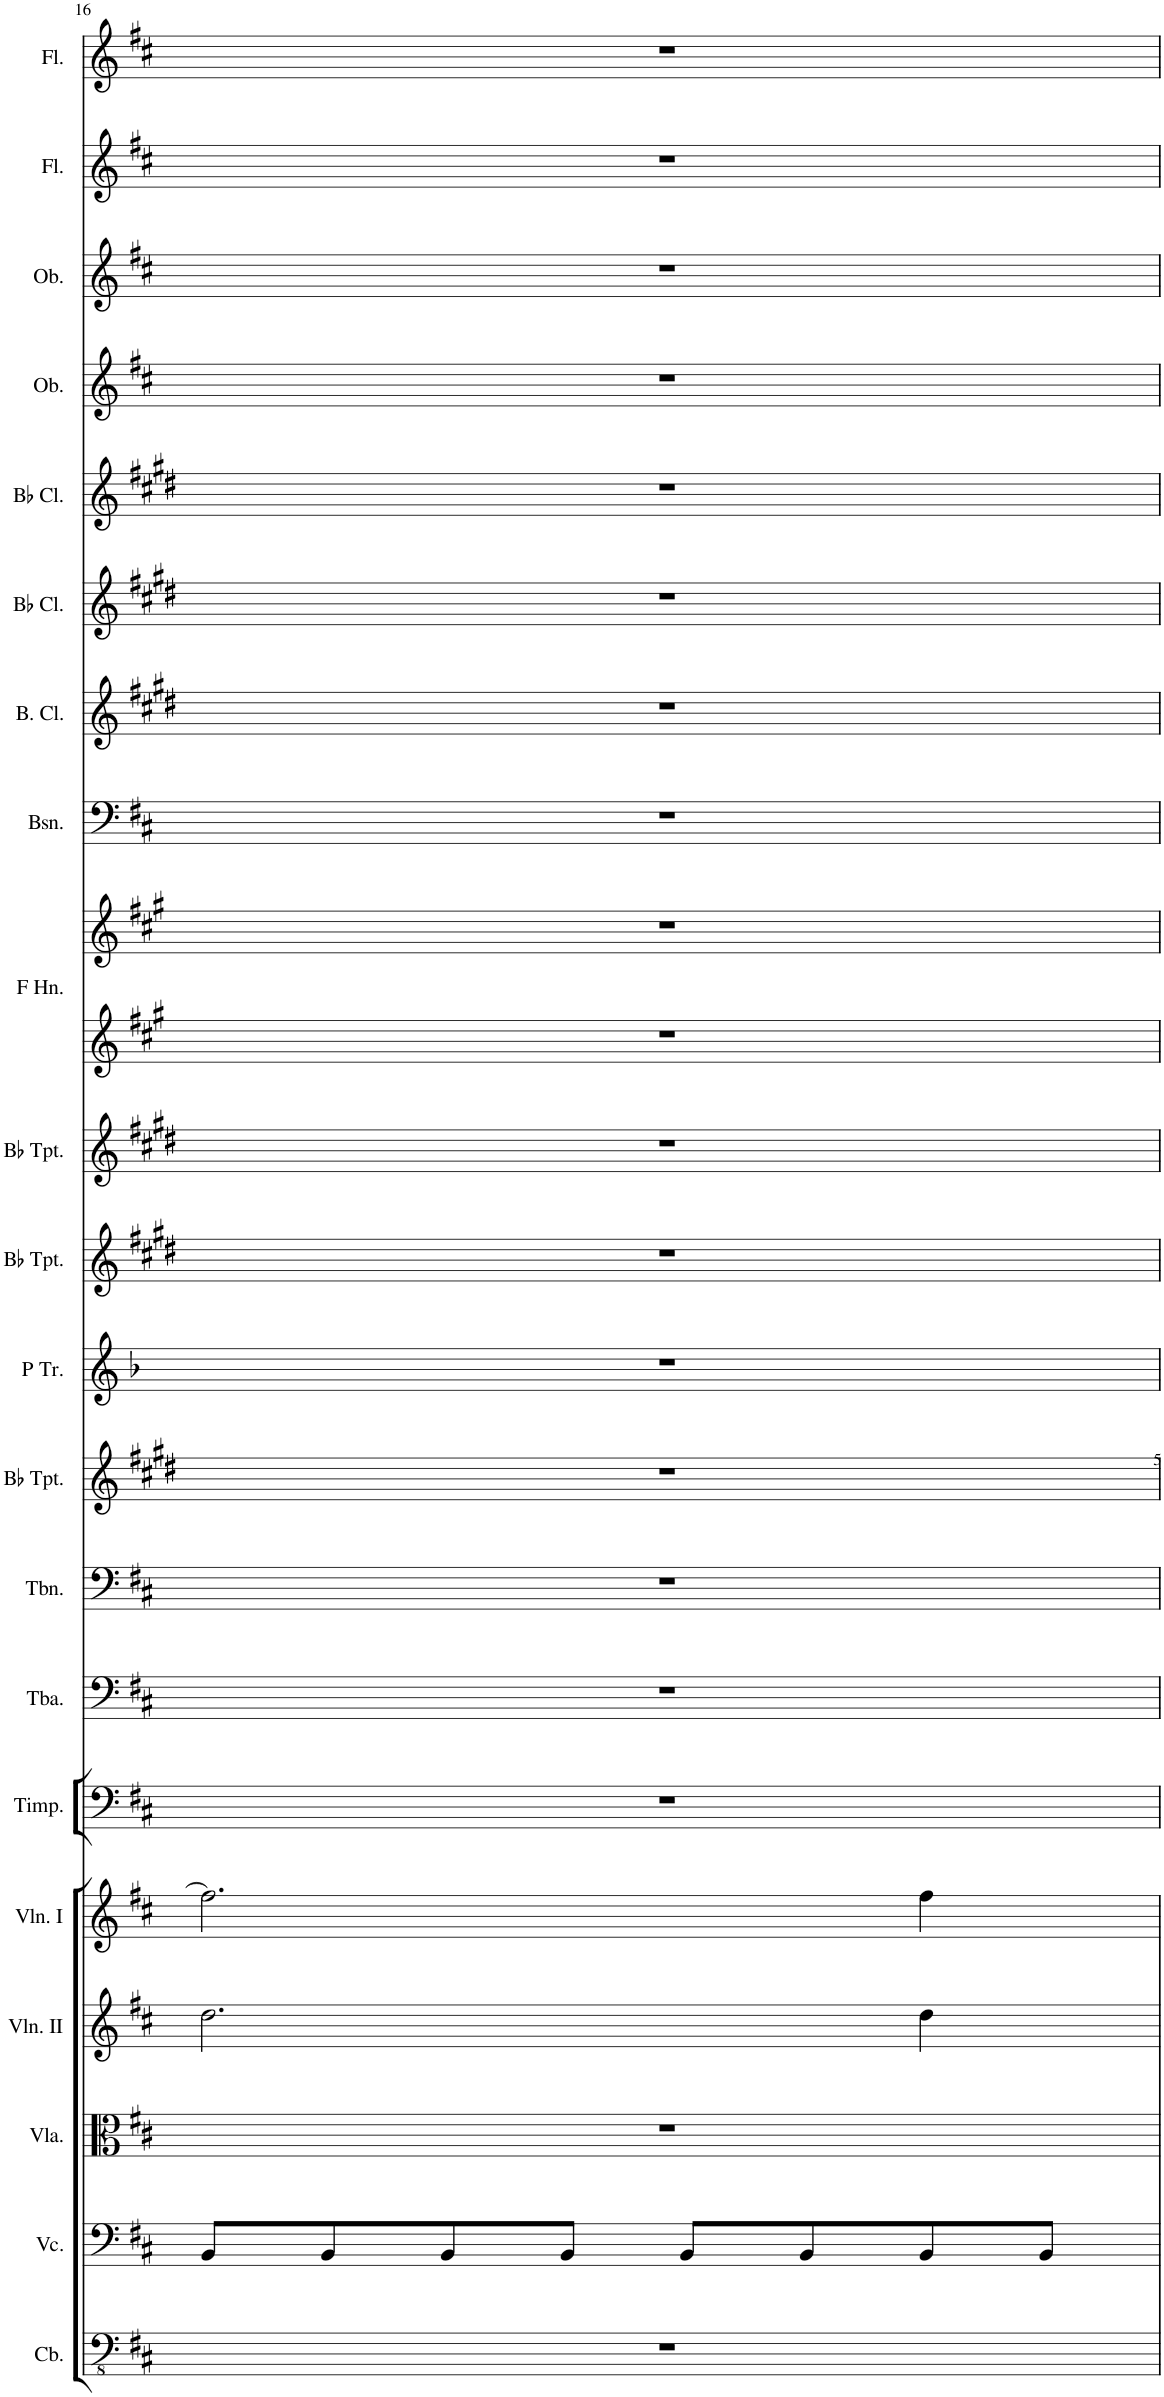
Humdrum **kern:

**kern	**kern	**kern	**kern	**kern	**kern	**kern	**kern	**kern	**kern	**kern	**kern	**kern	**kern	**kern	**kern	**kern	**kern	**kern	**kern	**kern	**kern
*part21	*part20	*part19	*part18	*part17	*part16	*part15	*part14	*part13	*part12	*part11	*part10	*part9	*part9	*part8	*part7	*part6	*part5	*part4	*part3	*part2	*part1
*staff22	*staff21	*staff20	*staff19	*staff18	*staff17	*staff16	*staff15	*staff14	*staff13	*staff12	*staff11	*staff10	*staff9	*staff8	*staff7	*staff6	*staff5	*staff4	*staff3	*staff2	*staff1
*I"Contrabasses	*I"Violoncellos	*I"Violas	*I"Violins II	*I"Violins I	*I"Timpani	*I"Tuba	*I"Trombone	*I"Trumpet 2	*I"Piccolo Trumpet	*I"Bb Trumpet	*I"Trumpet 1	*I"Horns in F	*	*I"Bassoons	*I"Bass Clarinet	*I"Clarinet 2	*I"Clarinet 1	*I"Oboe 2	*I"Oboe 1	*I"Flute 2	*I"Flute 1
*I'Cb.	*I'Vc.	*I'Vla.	*I'Vln. II	*I'Vln. I	*I'Timp.	*I'Tba.	*I'Tbn.	*	*I'P Tr.	*I'Bb Tpt.	*	*	*	*I'Bsn.	*I'B. Cl.	*	*	*I'Ob.	*I'Ob.	*I'Fl.	*I'Fl.
!!LO:PB:g=z
*clefFv4	*clefF4	*clefC3	*clefG2	*clefG2	*clefF4	*clefF4	*clefF4	*clefG2	*clefG2	*clefG2	*clefG2	*clefG2	*clefG2	*clefF4	*clefG2	*clefG2	*clefG2	*clefG2	*clefG2	*clefG2	*clefG2
*Trd7c12	*	*	*	*	*	*	*	*Trd1c2	*Trd2c3	*Trd1c2	*Trd1c2	*Trd4c7	*Trd4c7	*	*Trd8c14	*Trd1c2	*Trd1c2	*	*	*	*
*k[f#c#]	*k[f#c#]	*k[f#c#]	*k[f#c#]	*k[f#c#]	*k[f#c#]	*k[f#c#]	*k[f#c#]	*k[f#c#g#d#]	*k[b-]	*k[f#c#g#d#]	*k[f#c#g#d#]	*k[f#c#g#]	*k[f#c#g#]	*k[f#c#]	*k[f#c#g#d#]	*k[f#c#g#d#]	*k[f#c#g#d#]	*k[f#c#]	*k[f#c#]	*k[f#c#]	*k[f#c#]
*M4/4	*M4/4	*M4/4	*M4/4	*M4/4	*M4/4	*M4/4	*M4/4	*M4/4	*M4/4	*M4/4	*M4/4	*M4/4	*M4/4	*M4/4	*M4/4	*M4/4	*M4/4	*M4/4	*M4/4	*M4/4	*M4/4
=16	=16	=16	=16	=16	=16	=16	=16	=16	=16	=16	=16	=16	=16	=16	=16	=16	=16	=16	=16	=16	=16
1r	8BB/L	1r	2.dd\	2.ff#\]	1r	1r	1r	1r	1r	1r	1r	1r	1r	1r	1r	1r	1r	1r	1r	1r	1r
.	8BB/	.	.	.	.	.	.	.	.	.	.	.	.	.	.	.	.	.	.	.	.
.	8BB/	.	.	.	.	.	.	.	.	.	.	.	.	.	.	.	.	.	.	.	.
.	8BB/J	.	.	.	.	.	.	.	.	.	.	.	.	.	.	.	.	.	.	.	.
.	8BB/L	.	.	.	.	.	.	.	.	.	.	.	.	.	.	.	.	.	.	.	.
.	8BB/	.	.	.	.	.	.	.	.	.	.	.	.	.	.	.	.	.	.	.	.
.	8BB/	.	4dd\	4ff#\	.	.	.	.	.	.	.	.	.	.	.	.	.	.	.	.	.
.	8BB/J	.	.	.	.	.	.	.	.	.	.	.	.	.	.	.	.	.	.	.	.
=	=	=	=	=	=	=	=	=	=	=	=	=	=	=	=	=	=	=	=	=	=
*-	*-	*-	*-	*-	*-	*-	*-	*-	*-	*-	*-	*-	*-	*-	*-	*-	*-	*-	*-	*-	*-
